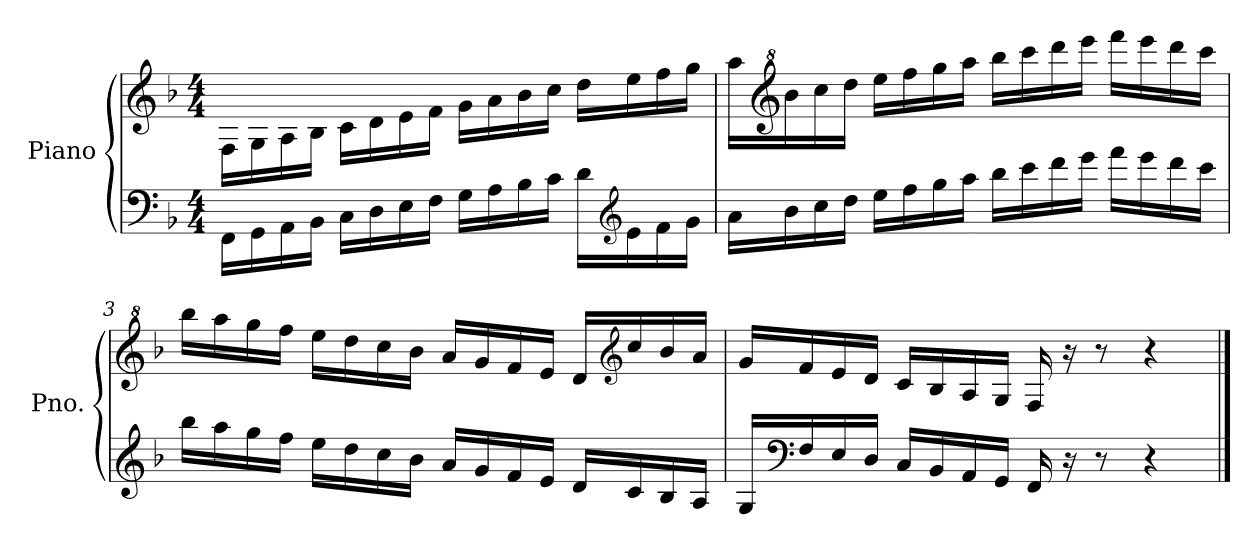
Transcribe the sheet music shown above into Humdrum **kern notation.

**kern	**kern
*part1	*part1
*staff2	*staff1
*I"Piano	*
*I'Pno.	*
*clefF4	*clefG2
*k[b-]	*k[b-]
*M4/4	*M4/4
=1	=1
16FF\LL	16F\LL
16GG\	16G\
16AA\	16A\
16BB-\JJ	16B-\JJ
16C\LL	16c\LL
16D\	16d\
16E\	16e\
16F\JJ	16f\JJ
16G\LL	16g\LL
16A\	16a\
16B-\	16b-\
16c\JJ	16cc\JJ
16d\LL	16dd\LL
*clefG2	*
16e\	16ee\
16f\	16ff\
16g\JJ	16gg\JJ
=2	=2
16a\LL	16aa\LL
*	*clefG^2
16b-\	16bb-\
16cc\	16ccc\
16dd\JJ	16ddd\JJ
16ee\LL	16eee\LL
16ff\	16fff\
16gg\	16ggg\
16aa\JJ	16aaa\JJ
16bb-\LL	16bbb-\LL
16ccc\	16cccc\
16ddd\	16dddd\
16eee\JJ	16eeee\JJ
16fff\LL	16ffff\LL
16eee\	16eeee\
16ddd\	16dddd\
16ccc\JJ	16cccc\JJ
!!LO:LB:g=z
=3	=3
16bb-\LL	16bbb-\LL
16aa\	16aaa\
16gg\	16ggg\
16ff\JJ	16fff\JJ
16ee\LL	16eee\LL
16dd\	16ddd\
16cc\	16ccc\
16b-\JJ	16bb-\JJ
16a/LL	16aa/LL
16g/	16gg/
16f/	16ff/
16e/JJ	16ee/JJ
16d/LL	16dd/LL
*	*clefG2
16c/	16cc/
16B-/	16b-/
16A/JJ	16a/JJ
=4	=4
16G/LL	16g/LL
*clefF4	*
16F/	16f/
16E/	16e/
16D/JJ	16d/JJ
16C/LL	16c/LL
16BB-/	16B-/
16AA/	16A/
16GG/JJ	16G/JJ
16FF/	16F/
16r	16r
8r	8r
4r	4r
==	==
*-	*-
